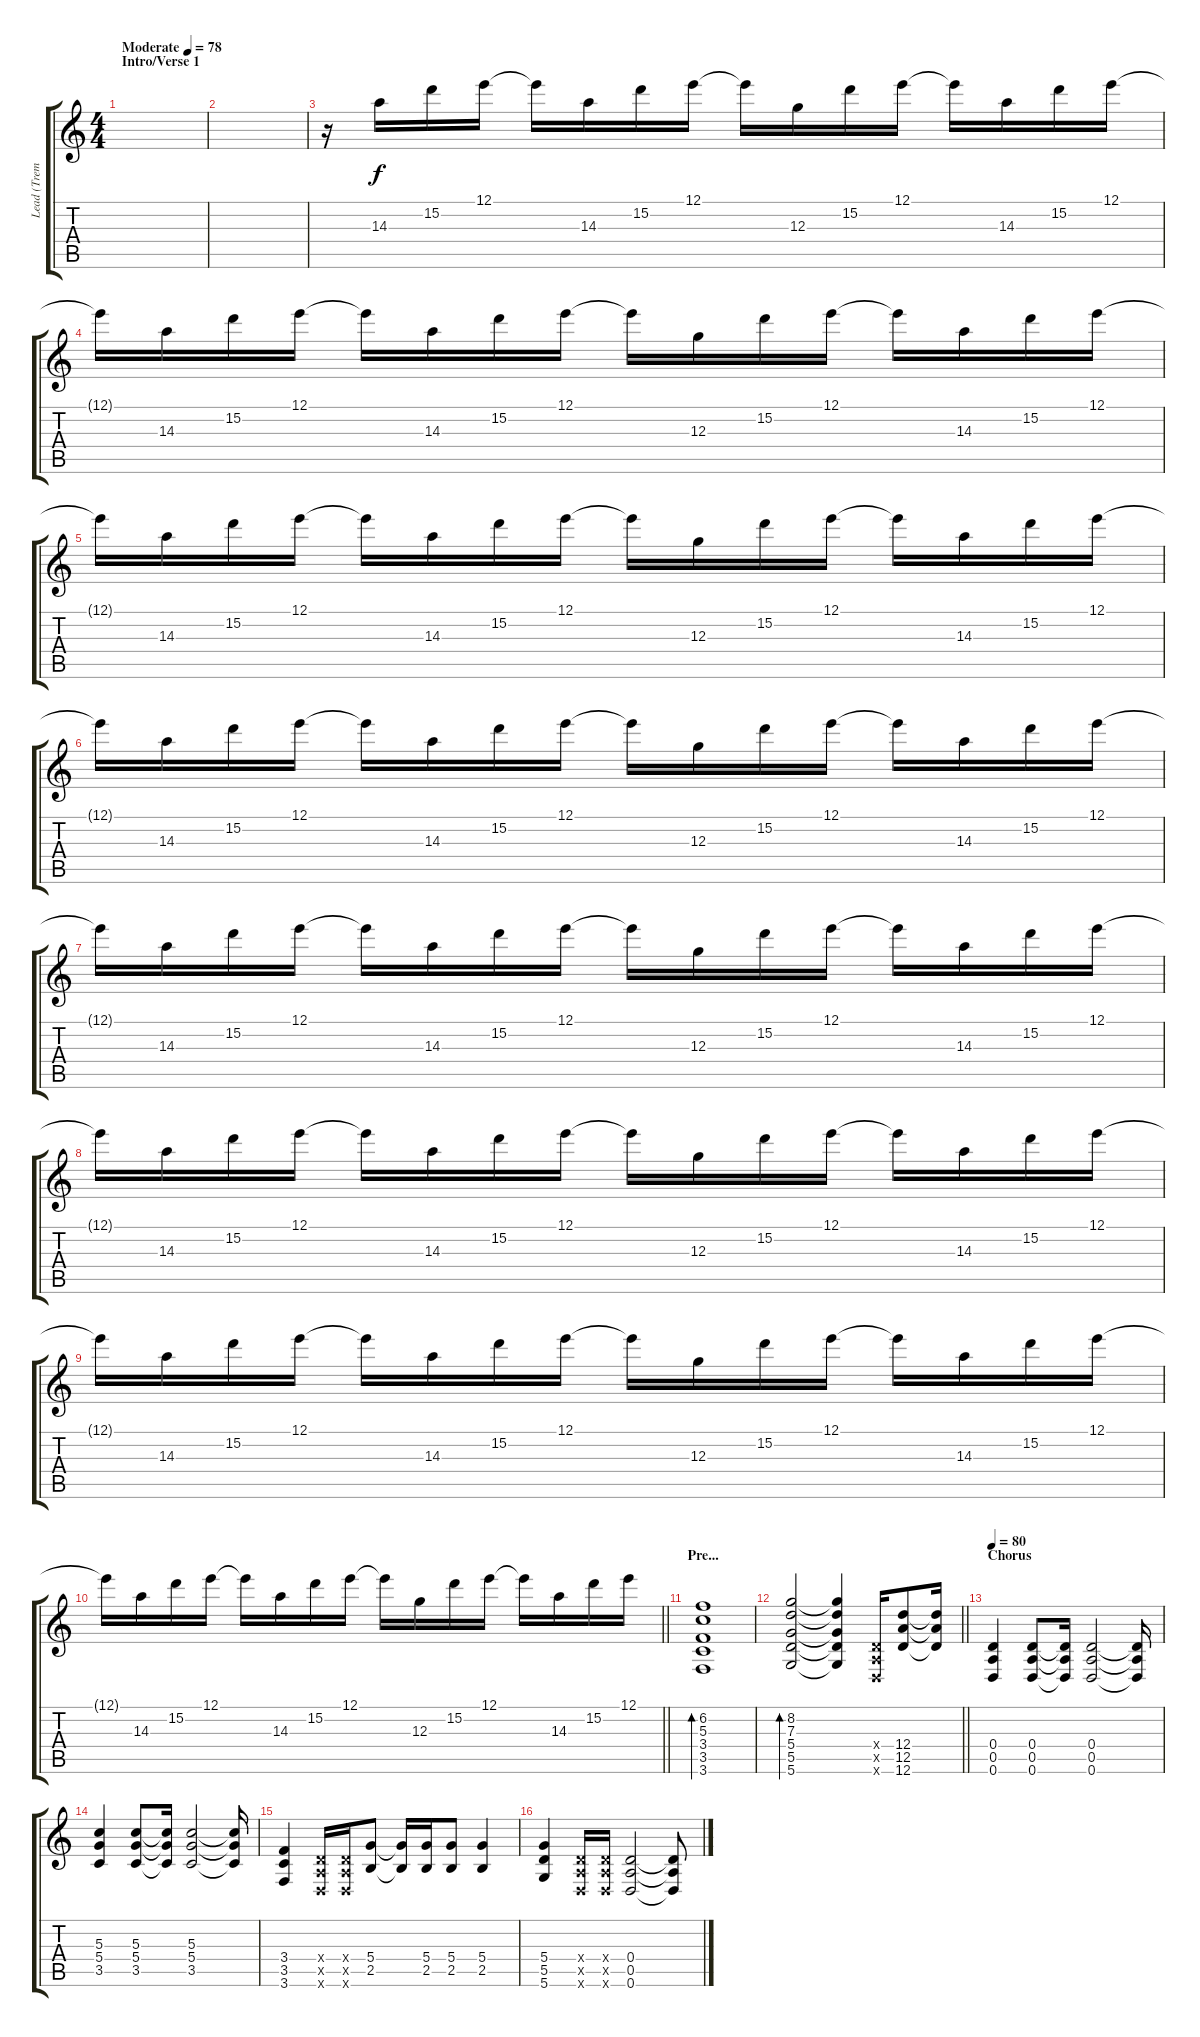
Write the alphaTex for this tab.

\track ("Lead (Tremonti)" "Lead (Trem") {instrument electricguitarclean}
\staff {score tabs}
\tuning (E4 B3 G3 D3 A2 D2) {hide}
\ts (4 4)
\section ("" "Intro/Verse 1")
\tempo (78 "Moderate")
\clef g2
\ks c
|
|
r.16{volume 9} 14.3.16 15.2.16 12.1.16 12.1{t}.16 14.3.16 15.2.16 12.1.16 12.1{t}.16 12.3.16 15.2.16 12.1.16 12.1{t}.16 14.3.16 15.2.16 12.1.16 |
12.1{t}.16 14.3.16 15.2.16 12.1.16 12.1{t}.16 14.3.16 15.2.16 12.1.16 12.1{t}.16 12.3.16 15.2.16 12.1.16 12.1{t}.16 14.3.16 15.2.16 12.1.16 |
12.1{t}.16 14.3.16 15.2.16 12.1.16 12.1{t}.16 14.3.16 15.2.16 12.1.16 12.1{t}.16 12.3.16 15.2.16 12.1.16 12.1{t}.16 14.3.16 15.2.16 12.1.16 |
12.1{t}.16 14.3.16 15.2.16 12.1.16 12.1{t}.16 14.3.16 15.2.16 12.1.16 12.1{t}.16 12.3.16 15.2.16 12.1.16 12.1{t}.16 14.3.16 15.2.16 12.1.16 |
12.1{t}.16 14.3.16 15.2.16 12.1.16 12.1{t}.16 14.3.16 15.2.16 12.1.16 12.1{t}.16 12.3.16 15.2.16 12.1.16 12.1{t}.16 14.3.16 15.2.16 12.1.16 |
12.1{t}.16 14.3.16 15.2.16 12.1.16 12.1{t}.16 14.3.16 15.2.16 12.1.16 12.1{t}.16 12.3.16 15.2.16 12.1.16 12.1{t}.16 14.3.16 15.2.16 12.1.16 |
12.1{t}.16 14.3.16 15.2.16 12.1.16 12.1{t}.16 14.3.16 15.2.16 12.1.16 12.1{t}.16 12.3.16 15.2.16 12.1.16 12.1{t}.16 14.3.16 15.2.16 12.1.16 |
\barLineRight lightlight
12.1{t}.16 14.3.16 15.2.16 12.1.16 12.1{t}.16 14.3.16 15.2.16 12.1.16 12.1{t}.16 12.3.16 15.2.16 12.1.16 12.1{t}.16 14.3.16 15.2.16 12.1.16 |
\section ("" "Pre...")
(6.2 5.3 3.4 3.5 3.6).1{bd 120} |
\barLineRight lightlight
(8.2 7.3 5.4 5.5 5.6).2{bd 120} (8.2{t} 7.3{t} 5.4{t} 5.5{t} 5.6{t}).4 (0.4{x} 0.5{x} 0.6{x}).16{volume 10 instrument distortionguitar} (12.4 12.5 12.6).8 (12.4{t} 12.5{t} 12.6{t}).16 |
\section ("" "Chorus")
\tempo 80
(0.4 0.5 0.6).4{volume 16 instrument distortionguitar} (0.4 0.5 0.6).8 (0.4{t} 0.5{t} 0.6{t}).16 (0.4 0.5 0.6).2 (0.4{t} 0.5{t} 0.6{t}).16 |
(5.3 5.4 3.5).4 (5.3 5.4 3.5).8 (5.3{t} 5.4{t} 3.5{t}).16 (5.3 5.4 3.5).2 (5.3{t} 5.4{t} 3.5{t}).16 |
(3.4 3.5 3.6).4 (0.4{x} 0.5{x} 0.6{x}).16 (0.4{x} 0.5{x} 0.6{x}).16 (5.4 2.5).8 (5.4{t} 2.5{t}).16 (5.4 2.5).16 (5.4 2.5).8 (5.4 2.5).4 |
(5.4 5.5 5.6).4 (0.4{x} 0.5{x} 0.6{x}).16 (0.4{x} 0.5{x} 0.6{x}).16 (0.4 0.5 0.6).2 (0.4{t} 0.5{t} 0.6{t}).8
